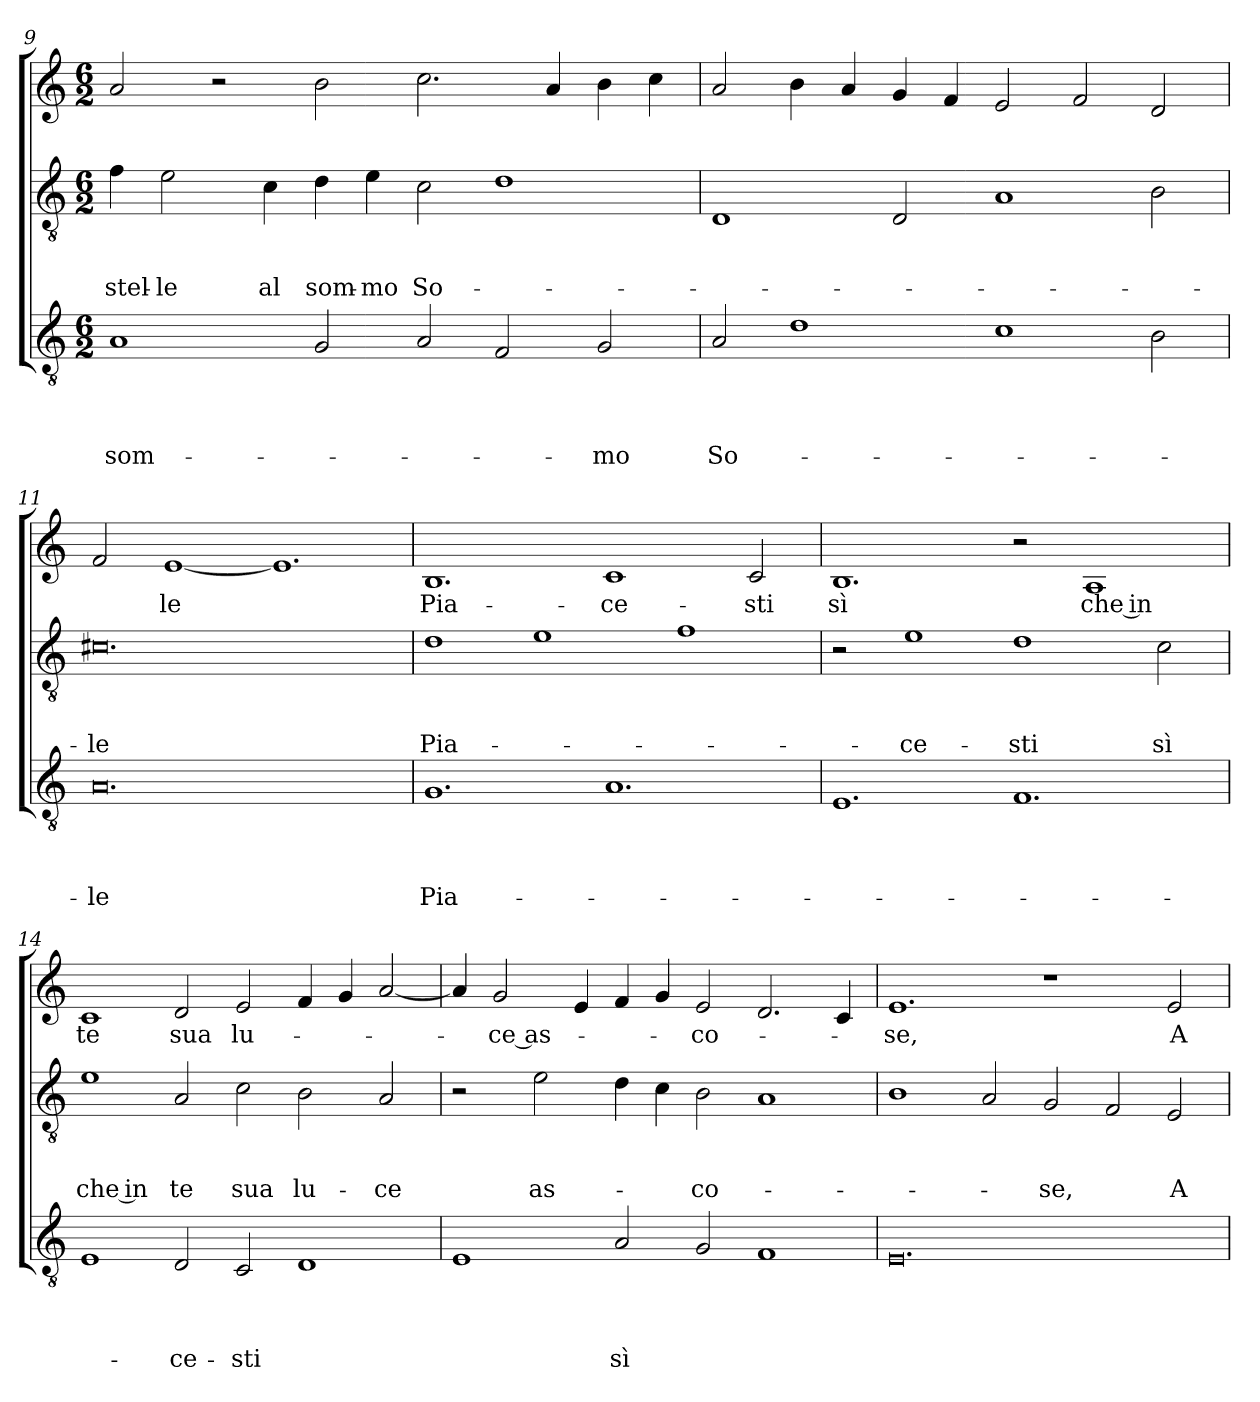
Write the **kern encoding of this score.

**kern	**text	**text	**text	**text	**kern	**text	**text	**text	**kern	**text
*part3	*part3	*part3	*part3	*part3	*part2	*part2	*part2	*part2	*part1	*part1
*staff3	*staff3	*staff3	*staff3	*staff3	*staff2	*staff2	*staff2	*staff2	*staff1	*staff1
*clefGv2	*	*	*	*	*clefGv2	*	*	*	*clefG2	*
*k[]	*	*	*	*	*k[]	*	*	*	*k[]	*
*a:	*	*	*	*	*a:	*	*	*	*a:	*
*M6/2	*	*	*	*	*M6/2	*	*	*	*M6/2	*
=9	=9	=9	=9	=9	=9	=9	=9	=9	=9	=9
!	!	!	!	!LO:LY:b	!	!	!	!LO:LY:b	!	!
1A	.	.	.	som-	4f\	.	.	stel-	2a/	.
!	!	!	!	!	!	!	!	!LO:LY:b	!	!
.	.	.	.	.	2e\	.	.	-le	.	.
.	.	.	.	.	.	.	.	.	2r	.
!	!	!	!	!	!	!	!	!LO:LY:b	!	!
.	.	.	.	.	4c\	.	.	al	.	.
!	!	!	!	!	!	!	!	!LO:LY:b	!	!
2G/	.	.	.	.	4d\	.	.	som-	2b\	.
!	!	!	!	!	!	!	!	!LO:LY:b	!	!
.	.	.	.	.	4e\	.	.	-mo	.	.
!	!	!	!	!	!	!	!	!LO:LY:b	!	!
2A/	.	.	.	.	2c\	.	.	So-	2.cc\	.
2F/	.	.	.	.	1d	.	.	.	.	.
.	.	.	.	.	.	.	.	.	4a/	.
!	!	!	!	!LO:LY:b	!	!	!	!	!	!
2G/	.	.	.	-mo	.	.	.	.	4b\	.
.	.	.	.	.	.	.	.	.	4cc\	.
=10	=10	=10	=10	=10	=10	=10	=10	=10	=10	=10
!	!	!	!	!LO:LY:b	!	!	!	!	!	!
2A/	.	.	.	So-	1D	.	.	.	2a/	.
1d	.	.	.	.	.	.	.	.	4b\	.
.	.	.	.	.	.	.	.	.	4a/	.
.	.	.	.	.	2D/	.	.	.	4g/	.
.	.	.	.	.	.	.	.	.	4f/	.
1c	.	.	.	.	1A	.	.	.	2e/	.
.	.	.	.	.	.	.	.	.	2f/	.
2B\	.	.	.	.	2B\	.	.	.	2d/	.
!!LO:LB:g=z
=11	=11	=11	=11	=11	=11	=11	=11	=11	=11	=11
!	!	!	!	!LO:LY:b	!	!	!	!LO:LY:b	!	!
0.A	.	.	.	-le	0.c#X	.	.	-le	2f/	.
!	!	!	!	!	!	!	!	!	!	!LO:LY:b
.	.	.	.	.	.	.	.	.	[1e	-le
.	.	.	.	.	.	.	.	.	1.e]	.
=12	=12	=12	=12	=12	=12	=12	=12	=12	=12	=12
!	!	!	!	!LO:LY:b	!	!	!	!LO:LY:b	!	!LO:LY:b
1.G	.	.	.	Pia-	1d	.	.	Pia-	1.B	Pia-
.	.	.	.	.	1e	.	.	.	.	.
!	!	!	!	!	!	!	!	!	!	!LO:LY:b
1.A	.	.	.	.	.	.	.	.	1c	-ce-
.	.	.	.	.	1f	.	.	.	.	.
!	!	!	!	!	!	!	!	!	!	!LO:LY:b
.	.	.	.	.	.	.	.	.	2c/	-sti
=13	=13	=13	=13	=13	=13	=13	=13	=13	=13	=13
!	!	!	!	!	!	!	!	!	!	!LO:LY:b
1.E	.	.	.	.	2r	.	.	.	1.B	sì
!	!	!	!	!	!	!	!	!LO:LY:b	!	!
.	.	.	.	.	1e	.	.	-ce-	.	.
!	!	!	!	!	!	!	!	!LO:LY:b	!	!
1.F	.	.	.	.	1d	.	.	-sti	2r	.
!	!	!	!	!	!	!	!	!	!	!LO:LY:b
.	.	.	.	.	.	.	.	.	1A	che in
!	!	!	!	!	!	!	!	!LO:LY:b	!	!
.	.	.	.	.	2c\	.	.	sì	.	.
=14	=14	=14	=14	=14	=14	=14	=14	=14	=14	=14
!	!	!	!	!	!	!	!	!LO:LY:b	!	!LO:LY:b
1E	.	.	.	.	1e	.	.	che in	1c	te
!	!	!	!	!LO:LY:b	!	!	!	!LO:LY:b	!	!LO:LY:b
2D/	.	.	.	-ce-	2A/	.	.	te	2d/	sua
!	!	!	!	!LO:LY:b	!	!	!	!LO:LY:b	!	!LO:LY:b
2C/	.	.	.	-sti	2c\	.	.	sua	2e/	lu-
!	!	!	!	!	!	!	!	!LO:LY:b	!	!
1D	.	.	.	.	2B\	.	.	lu-	4f/	.
.	.	.	.	.	.	.	.	.	4g/	.
!	!	!	!	!	!	!	!	!LO:LY:b	!	!
.	.	.	.	.	2A/	.	.	-ce	[2a/	.
=15	=15	=15	=15	=15	=15	=15	=15	=15	=15	=15
1E	.	.	.	.	2r	.	.	.	4a/]	.
!	!	!	!	!	!	!	!	!	!	!LO:LY:b
.	.	.	.	.	.	.	.	.	2g/	-ce as-
!	!	!	!	!	!	!	!	!LO:LY:b	!	!
.	.	.	.	.	2e\	.	.	as-	.	.
.	.	.	.	.	.	.	.	.	4e/	.
!	!	!	!	!LO:LY:b	!	!	!	!	!	!
2A/	.	.	.	sì	4d\	.	.	.	4f/	.
.	.	.	.	.	4c\	.	.	.	4g/	.
!	!	!	!	!	!	!	!	!LO:LY:b	!	!LO:LY:b
2G/	.	.	.	.	2B\	.	.	-co-	2e/	-co-
1F	.	.	.	.	1A	.	.	.	2.d/	.
.	.	.	.	.	.	.	.	.	4c/	.
!!LO:LB:g=z
=16	=16	=16	=16	=16	=16	=16	=16	=16	=16	=16
!	!	!	!	!	!	!	!	!	!	!LO:LY:b
0.E	.	.	.	.	1B	.	.	.	1.e	-se,
.	.	.	.	.	2A/	.	.	.	.	.
!	!	!	!	!	!	!	!	!LO:LY:b	!	!
.	.	.	.	.	2G/	.	.	-se,	1r	.
.	.	.	.	.	2F/	.	.	.	.	.
!	!	!	!	!	!	!	!	!LO:LY:b	!	!LO:LY:b
.	.	.	.	.	2E/	.	.	A-	2e/	A-
=	=	=	=	=	=	=	=	=	=	=
*-	*-	*-	*-	*-	*-	*-	*-	*-	*-	*-
